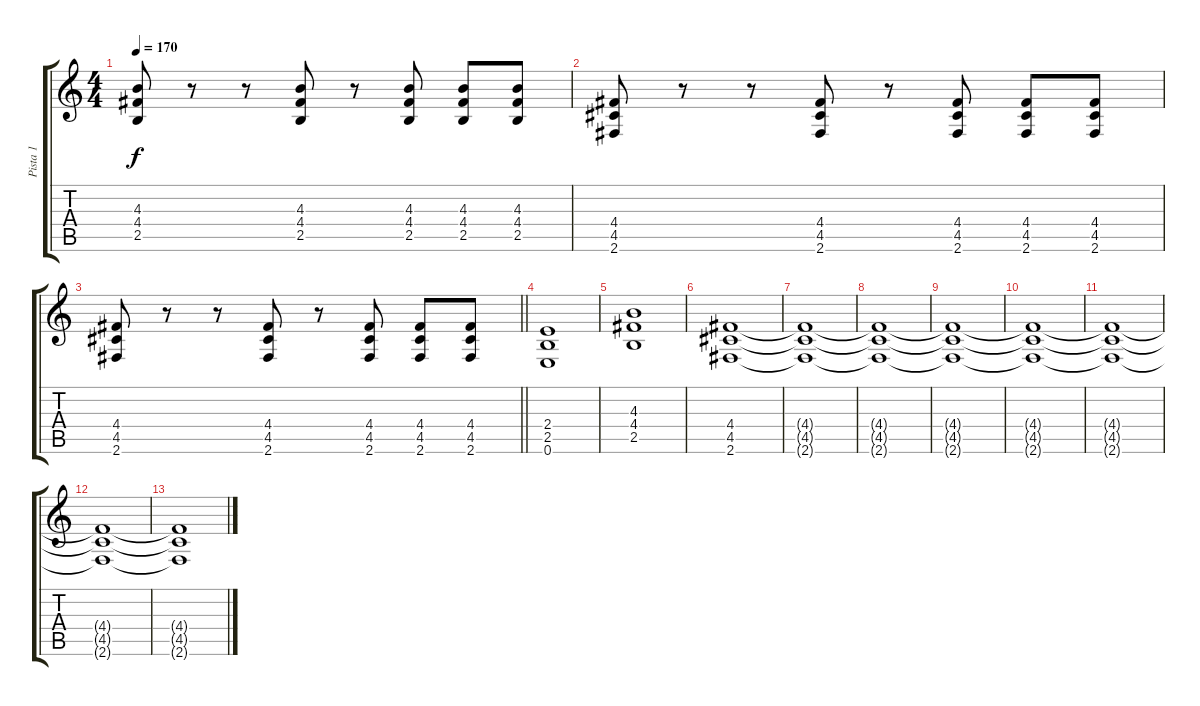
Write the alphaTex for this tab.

\track ("Pista 1" "Pista 1") {instrument distortionguitar}
\staff {score tabs}
\tuning (E4 B3 G3 D3 A2 E2) {hide}
\ts (4 4)
\tempo 170
\clef g2
\ks c
(4.3 4.4 2.5).8{dy f} r.8 r.8 (4.3 4.4 2.5).8 r.8 (4.3 4.4 2.5).8 (4.3 4.4 2.5).8 (4.3 4.4 2.5).8 |
(4.4 4.5 2.6).8 r.8 r.8 (4.4 4.5 2.6).8 r.8 (4.4 4.5 2.6).8 (4.4 4.5 2.6).8 (4.4 4.5 2.6).8 |
\barLineRight lightlight
(4.4 4.5 2.6).8 r.8 r.8 (4.4 4.5 2.6).8 r.8 (4.4 4.5 2.6).8 (4.4 4.5 2.6).8 (4.4 4.5 2.6).8 |
(2.4 2.5 0.6).1 |
(4.3 4.4 2.5).1 |
(4.4 4.5 2.6).1 |
(4.4{t} 4.5{t} 2.6{t}).1 |
(4.4{t} 4.5{t} 2.6{t}).1 |
(4.4{t} 4.5{t} 2.6{t}).1 |
(4.4{t} 4.5{t} 2.6{t}).1 |
(4.4{t} 4.5{t} 2.6{t}).1 |
(4.4{t} 4.5{t} 2.6{t}).1 |
(4.4{t} 4.5{t} 2.6{t}).1
